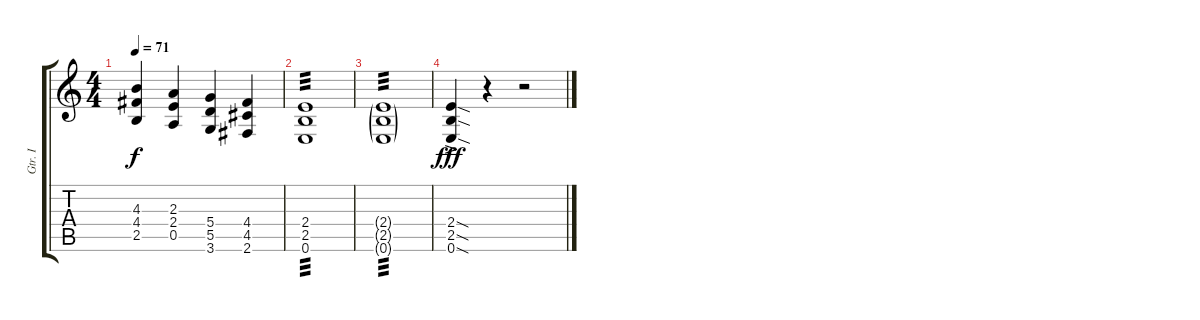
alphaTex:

\track ("Gtr. I" "Gtr. I") {instrument distortionguitar}
\staff {score tabs}
\tuning (E4 B3 G3 D3 A2 E2) {hide}
\ts (4 4)
\tempo 71
\clef g2
\ks c
(4.3 4.4 2.5).4{dy f} (2.3 2.4 0.5).4 (5.4 5.5 3.6).4 (4.4 4.5 2.6).4 |
(2.4 2.5 0.6).1{tp 3} |
(2.4{g} 2.5{g} 0.6{g}).1{tp 3} |
(2.4{sod ac} 2.5{sod ac} 0.6{sod ac}).4{dy fff} r.4 r.2
